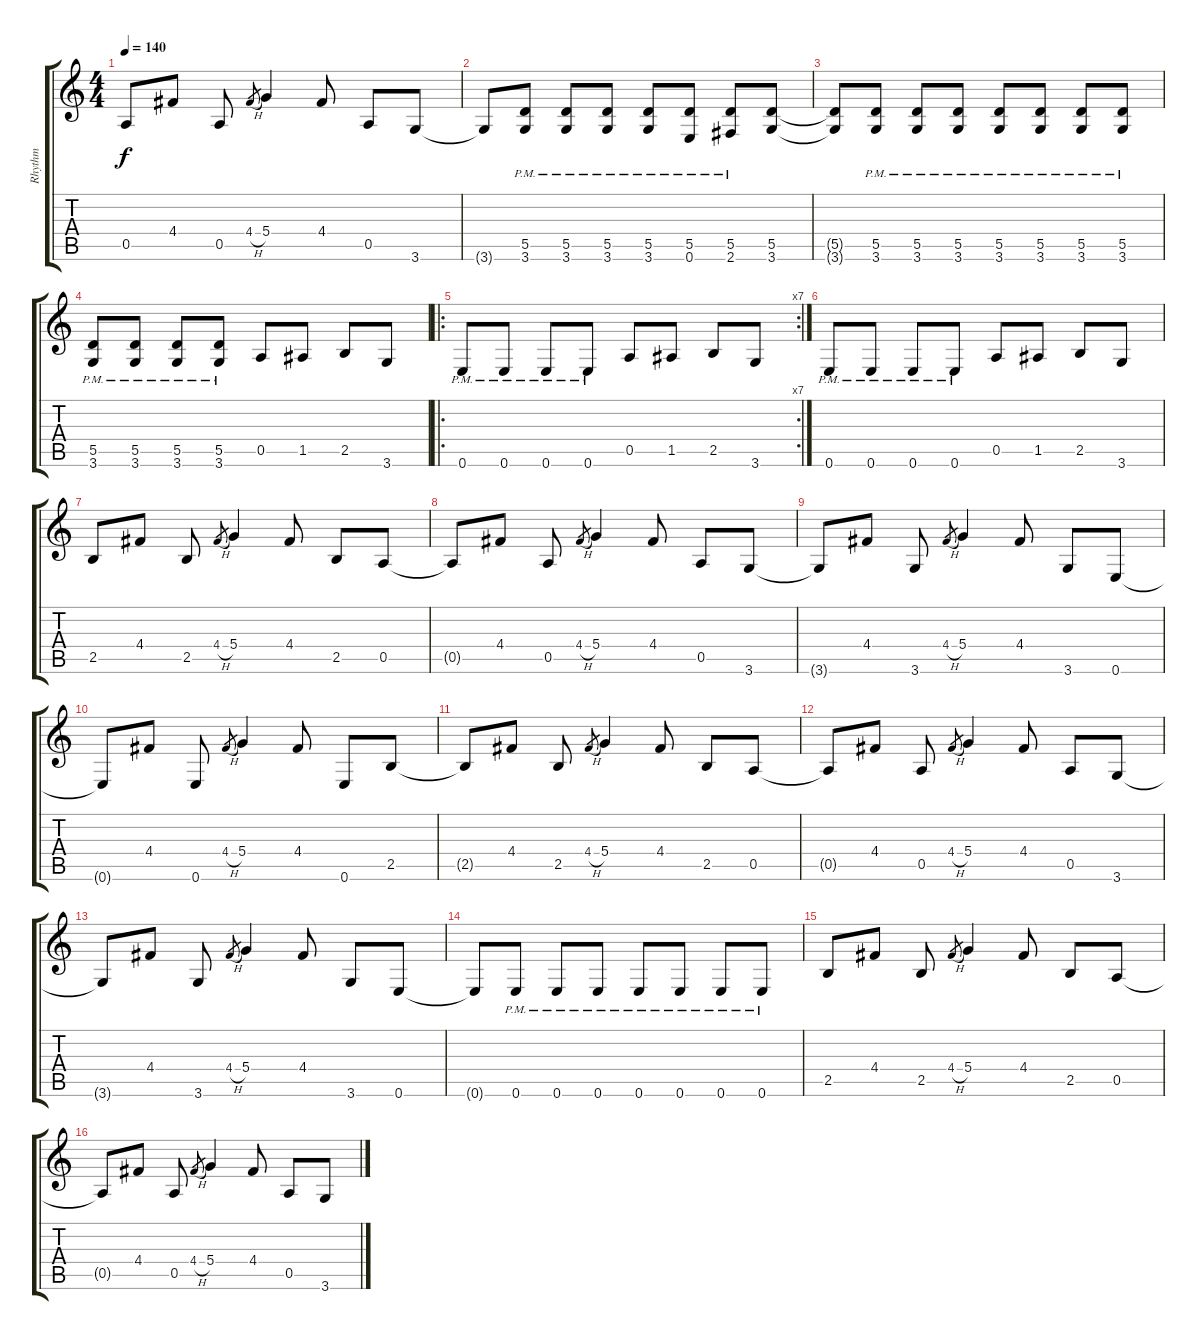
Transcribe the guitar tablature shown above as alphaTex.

\track ("Rhythm" "Rhythm") {instrument distortionguitar}
\staff {score tabs}
\tuning (E4 B3 G3 D3 A2 E2) {hide}
\ts (4 4)
\tempo 140
\clef g2
\ks c
0.5{t}.8{dy f} 4.4.8 0.5.8 4.4{h}.8{gr} 5.4.4 4.4.8 0.5.8 3.6.8 |
3.6{t}.8 (5.5{pm} 3.6{pm}).8 (5.5{pm} 3.6{pm}).8 (5.5{pm} 3.6{pm}).8 (5.5{pm} 3.6{pm}).8 (5.5{pm} 0.6{pm}).8 (5.5{pm} 2.6{pm}).8 (5.5 3.6).8 |
(5.5{t} 3.6{t}).8 (5.5 3.6{pm}).8 (5.5 3.6{pm}).8 (5.5 3.6{pm}).8 (5.5 3.6{pm}).8 (5.5 3.6{pm}).8 (5.5 3.6{pm}).8 (5.5 3.6{pm}).8 |
(5.5{pm} 3.6).8 (5.5{pm} 3.6).8 (5.5{pm} 3.6).8 (5.5{pm} 3.6).8 0.5.8 1.5.8 2.5.8 3.6.8 |
\ro
\rc 7
0.6{pm}.8 0.6{pm}.8 0.6{pm}.8 0.6{pm}.8 0.5.8 1.5.8 2.5.8 3.6.8 |
0.6{pm}.8 0.6{pm}.8 0.6{pm}.8 0.6{pm}.8 0.5.8 1.5.8 2.5.8 3.6.8 |
2.5.8 4.4.8 2.5.8 4.4{h}.8{gr} 5.4.4 4.4.8 2.5.8 0.5.8 |
0.5{t}.8 4.4.8 0.5.8 4.4{h}.8{gr} 5.4.4 4.4.8 0.5.8 3.6.8 |
3.6{t}.8 4.4.8 3.6.8 4.4{h}.8{gr} 5.4.4 4.4.8 3.6.8 0.6.8 |
0.6{t}.8 4.4.8 0.6.8 4.4{h}.8{gr} 5.4.4 4.4.8 0.6.8 2.5.8 |
2.5{t}.8 4.4.8 2.5.8 4.4{h}.8{gr} 5.4.4 4.4.8 2.5.8 0.5.8 |
0.5{t}.8 4.4.8 0.5.8 4.4{h}.8{gr} 5.4.4 4.4.8 0.5.8 3.6.8 |
3.6{t}.8 4.4.8 3.6.8 4.4{h}.8{gr} 5.4.4 4.4.8 3.6.8 0.6.8 |
0.6{t}.8 0.6{pm}.8 0.6{pm}.8 0.6{pm}.8 0.6{pm}.8 0.6{pm}.8 0.6{pm}.8 0.6{pm}.8 |
2.5.8 4.4.8 2.5.8 4.4{h}.8{gr} 5.4.4 4.4.8 2.5.8 0.5.8 |
0.5{t}.8 4.4.8 0.5.8 4.4{h}.8{gr} 5.4.4 4.4.8 0.5.8 3.6.8
